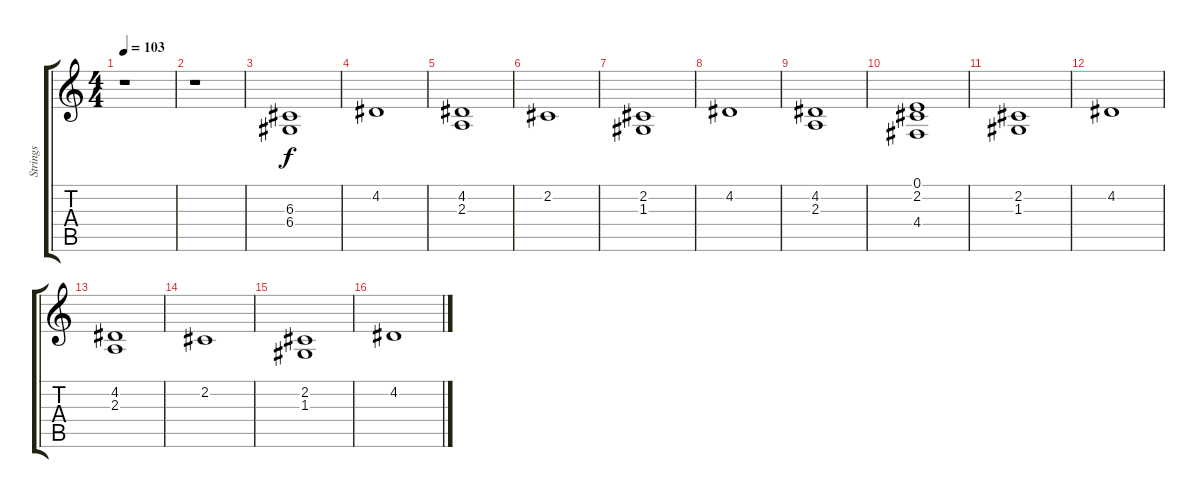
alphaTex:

\track ("Strings" "Strings") {instrument lead1square}
\staff {score tabs}
\tuning (E4 B3 G3 D3 A2 E2) {hide}
\ts (4 4)
\tempo 103
\clef g2
\ks c
r.1{dy f} |
r.1 |
(6.3 6.4).1 |
4.2.1 |
(4.2 2.3).1 |
2.2.1 |
(2.2 1.3).1 |
4.2.1 |
(4.2 2.3).1 |
(0.1 2.2 4.4).1 |
(2.2 1.3).1 |
4.2.1 |
(4.2 2.3).1 |
2.2.1 |
(2.2 1.3).1 |
4.2.1
